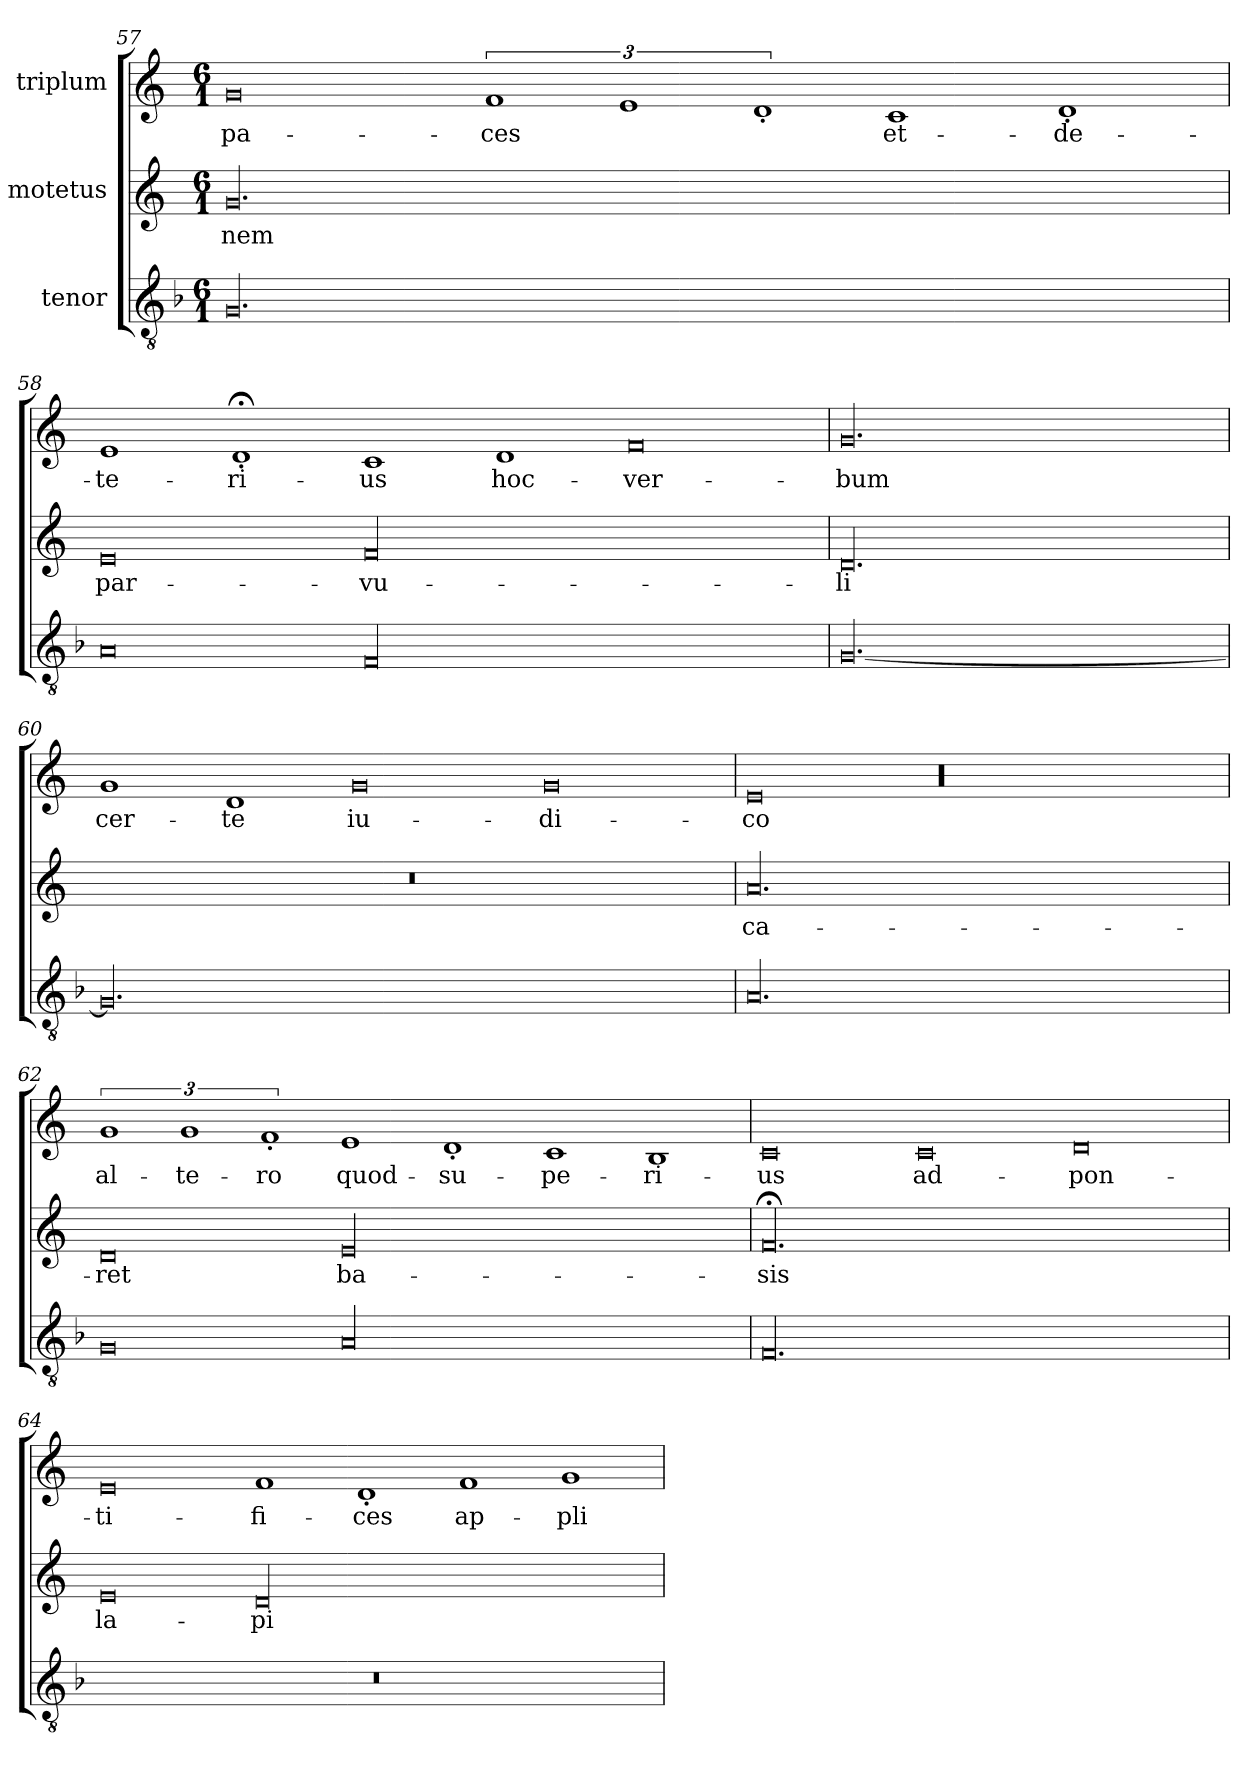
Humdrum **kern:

**kern	**kern	**text	**kern	**text
*part3	*part2	*part2	*part1	*part1
*staff3	*staff2	*staff2	*staff1	*staff1
*I"tenor	*I"motetus	*	*I"triplum	*
*clefGv2	*clefG2	*	*clefG2	*
*k[b-]	*k[]	*	*k[]	*
*F:	*C:	*	*C:	*
*M6/1	*M6/1	*	*M6/1	*
=57	=57	=57	=57	=57
00.G/	00.g/	-nem	0g/	-pa-
.	.	.	3%2f/	-ces
.	.	.	3%2e/	.
.	.	.	3%2d'/	.
.	.	.	1c/	et-
.	.	.	1d'/	de-
=58	=58	=58	=58	=58
0A/	0e/	par-	1e/	-te-
.	.	.	1d;<'/	-ri-
00F/	00f/	-vu-	1c/	-us
.	.	.	1d/	hoc-
.	.	.	0f/	ver-
=59	=59	=59	=59	=59
[00.G/	00.d/	-li	00.g/	-bum
=60	=60	=60	=60	=60
00.G/]	00.r	.	1g/	cer-
.	.	.	1d/	-te
.	.	.	0g/	iu-
.	.	.	0g/	-di-
=61	=61	=61	=61	=61
00.A/	00.a/	ca-	0e/	-co
.	.	.	00r	.
=62	=62	=62	=62	=62
0G/	0d/	-ret	3%2g/	al-
.	.	.	3%2g/	-te-
.	.	.	3%2f'/	-ro
00A/	00e/	ba-	1e/	quod-
.	.	.	1d'/	su-
.	.	.	1c/	-pe-
.	.	.	1B/	-ri-
!!LO:PB:g=z
=63	=63	=63	=63	=63
00.F/	00.f;</	-sis	0c/	-us
.	.	.	0c/	ad-
.	.	.	0d/	pon-
=64	=64	=64	=64	=64
00.r	0e/	la-	0e/	-ti-
.	00d/	-pi-	1f/	-fi-
.	.	.	1d'/	-ces
.	.	.	1f/	ap-
.	.	.	1g/	-pli-
=	=	=	=	=
*-	*-	*-	*-	*-
